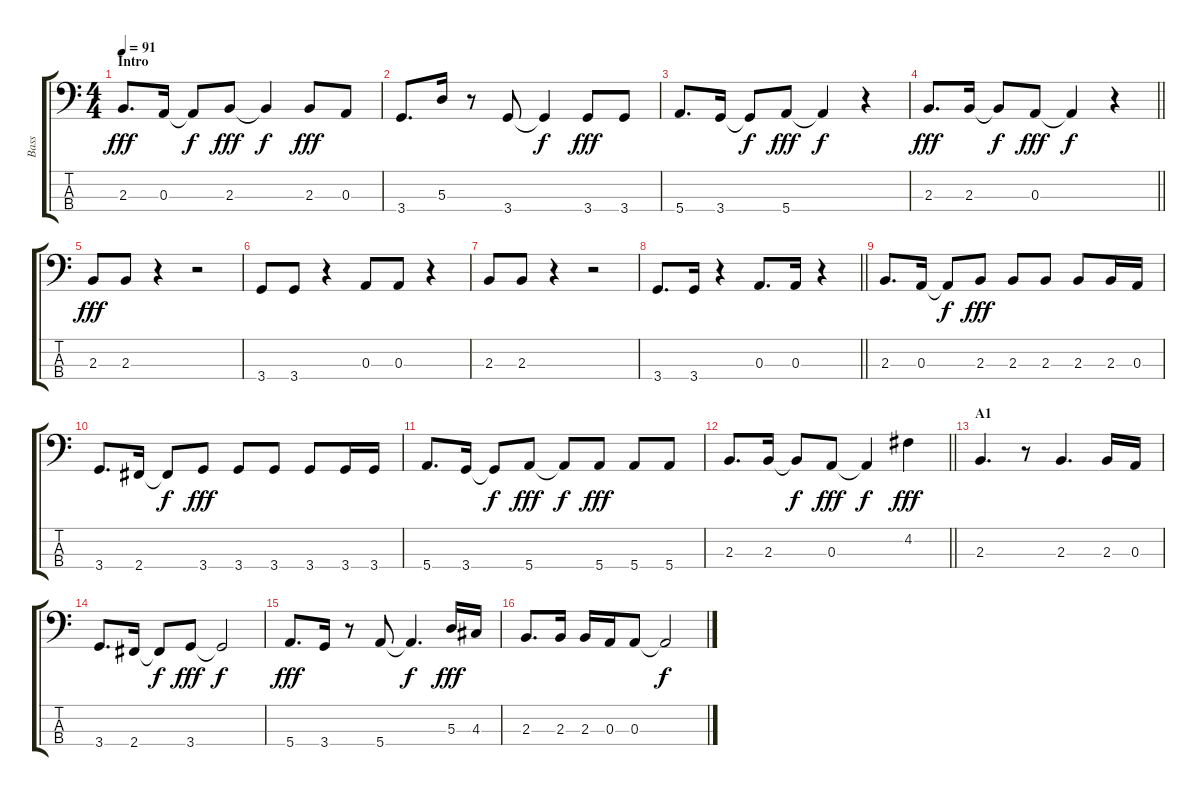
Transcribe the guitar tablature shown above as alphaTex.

\track ("Bass" "Bass") {instrument electricbassfinger}
\staff {score tabs}
\tuning (G2 D2 A1 E1) {hide}
\ts (4 4)
\section ("" "Intro")
\tempo 91
\clef f4
\ks c
2.3.8{d dy fff instrument electricbassfinger} 0.3.16 0.3{t}.8{dy f} 2.3.8{dy fff} 2.3{t}.4{dy f} 2.3.8{dy fff} 0.3.8 |
3.4.8{d} 5.3.16 r.8 3.4.8 3.4{t}.4{dy f} 3.4.8{dy fff} 3.4.8 |
5.4.8{d} 3.4.16 3.4{t}.8{dy f} 5.4.8{dy fff} 5.4{t}.4{dy f} r.4 |
\barLineRight lightlight
2.3.8{d dy fff} 2.3.16 2.3{t}.8{dy f} 0.3.8{dy fff} 0.3{t}.4{dy f} r.4 |
2.3.8{dy fff} 2.3.8 r.4 r.2 |
3.4.8 3.4.8 r.4 0.3.8 0.3.8 r.4 |
2.3.8 2.3.8 r.4 r.2 |
\barLineRight lightlight
3.4.8{d} 3.4.16 r.4 0.3.8{d} 0.3.16 r.4 |
2.3.8{d} 0.3.16 0.3{t}.8{dy f} 2.3.8{dy fff} 2.3.8 2.3.8 2.3.8 2.3.16 0.3.16 |
3.4.8{d} 2.4.16 2.4{t}.8{dy f} 3.4.8{dy fff} 3.4.8 3.4.8 3.4.8 3.4.16 3.4.16 |
5.4.8{d} 3.4.16 3.4{t}.8{dy f} 5.4.8{dy fff} 5.4{t}.8{dy f} 5.4.8{dy fff} 5.4.8 5.4.8 |
\barLineRight lightlight
2.3.8{d} 2.3.16 2.3{t}.8{dy f} 0.3.8{dy fff} 0.3{t}.4{dy f} 4.2.4{dy fff} |
\section ("" "A1")
2.3.4{d} r.8 2.3.4{d} 2.3.16 0.3.16 |
3.4.8{d} 2.4.16 2.4{t}.8{dy f} 3.4.8{dy fff} 3.4{t}.2{dy f} |
5.4.8{d dy fff} 3.4.16 r.8 5.4.8 5.4{t}.4{d dy f} 5.3.16{dy fff} 4.3.16 |
2.3.8{d} 2.3.16 2.3.16 0.3.16 0.3.8 0.3{t}.2{dy f}
